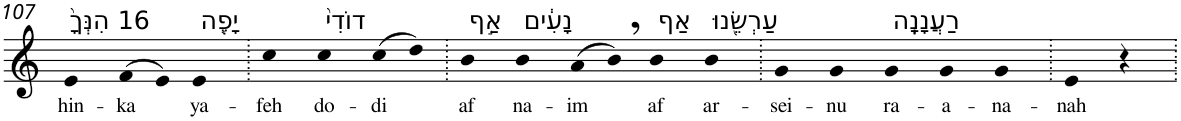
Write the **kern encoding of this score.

**kern	**text
*part1	*part1
*staff1	*staff1
*I"Piano	*
*I'Pno	*
!!LO:PB:g=z
*clefG2	*
*k[]	*
=107	=107
!LO:TX:a:t=16 הִנְּךָ֨	!
!	!LO:LY:b
4e	hin-
!	!LO:LY:b
(>8f	-ka
8e)	.
!LO:TX:a:t=יָפֶ֤ה	!
!	!LO:LY:b
4e	ya-
=108.	=108.
!	!LO:LY:b
4cc	-feh
!LO:TX:a:t=דוֹדִי֙	!
!	!LO:LY:b
4cc	do-
!	!LO:LY:b
(>8cc	-di
8dd)	.
=109.	=109.
!LO:TX:a:t=אַ֣ף	!
!	!LO:LY:b
4b	af
!LO:TX:a:t=נָעִ֔ים	!
!	!LO:LY:b
4b	na-
!	!LO:LY:b
(>8a	-im
8b,)	.
!LO:TX:a:t=אַף	!
!	!LO:LY:b
4b	af
!LO:TX:a:t=עַרְשֵׂ֖נוּ	!
!	!LO:LY:b
4b	ar-
=110.	=110.
!	!LO:LY:b
4g	-sei-
!	!LO:LY:b
4g	-nu
!LO:TX:a:t=רַעֲנָנָֽה	!
!	!LO:LY:b
4g	ra-
!	!LO:LY:b
4g	-a-
!	!LO:LY:b
4g	-na-
=111.	=111.
!	!LO:LY:b
4e	-nah
4r	.
=.	=.
*-	*-
